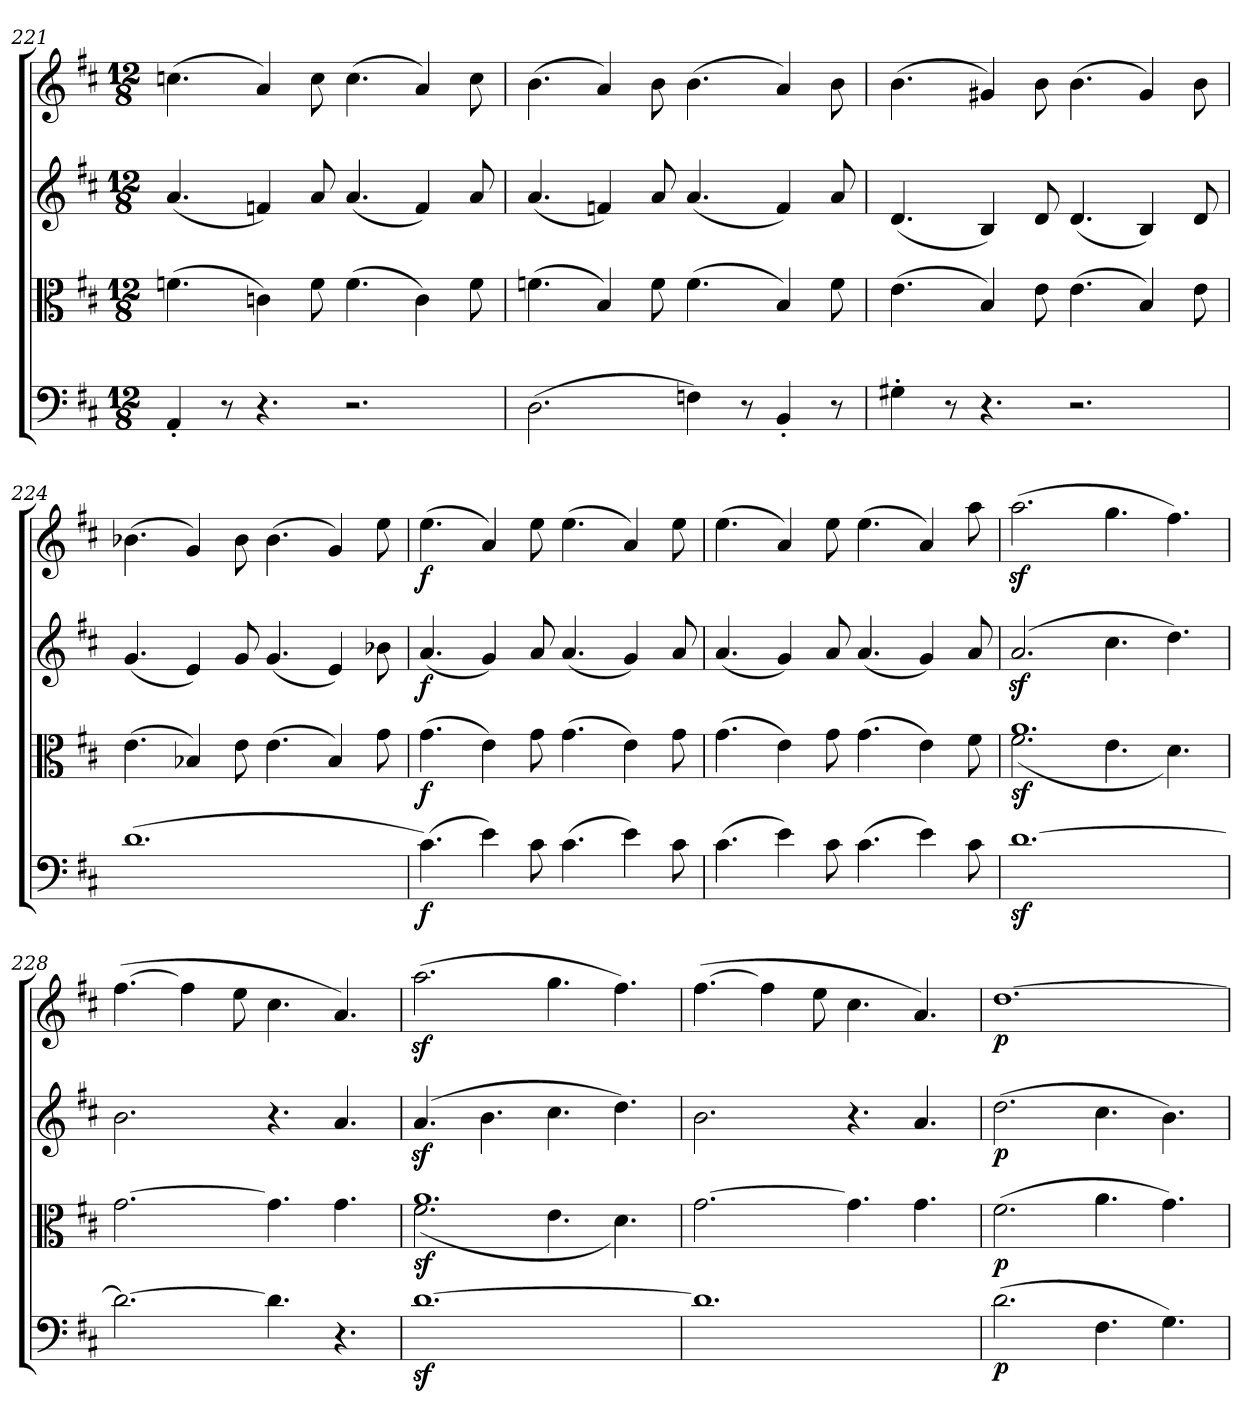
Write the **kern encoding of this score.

**kern	**dynam	**kern	**dynam	**kern	**dynam	**kern	**dynam
*part4	*part4	*part3	*part3	*part2	*part2	*part1	*part1
*staff4	*staff4	*staff3	*staff3	*staff2	*staff2	*staff1	*staff1
*clefF4	*	*clefC3	*	*clefG2	*	*clefG2	*
*k[f#c#]	*	*k[f#c#]	*	*k[f#c#]	*	*k[f#c#]	*
*M12/8	*	*M12/8	*	*M12/8	*	*M12/8	*
=221	=221	=221	=221	=221	=221	=221	=221
4AA'/	.	(>4.fn\	.	(<4.a/	.	(>4.ccn\	.
8r	.	.	.	.	.	.	.
4.r	.	4cn\)	.	4fn/)	.	4a/)	.
.	.	8f\	.	8a/	.	8cc\	.
2.r	.	(>4.f\	.	(<4.a/	.	(>4.cc\	.
.	.	4c\)	.	4f/)	.	4a/)	.
.	.	8f\	.	8a/	.	8cc\	.
!!LO:LB:g=z
=222	=222	=222	=222	=222	=222	=222	=222
(>2.D\	.	(>4.fn\	.	(<4.a/	.	(>4.b\	.
.	.	4B/)	.	4fn/)	.	4a/)	.
.	.	8f\	.	8a/	.	8b\	.
4Fn\)	.	(>4.f\	.	(<4.a/	.	(>4.b\	.
8r	.	.	.	.	.	.	.
4BB'/	.	4B/)	.	4f/)	.	4a/)	.
8r	.	8f\	.	8a/	.	8b\	.
=223	=223	=223	=223	=223	=223	=223	=223
4G#X'\	.	(>4.e\	.	(<4.d/	.	(>4.b\	.
8r	.	.	.	.	.	.	.
4.r	.	4B/)	.	4B/)	.	4g#X/)	.
.	.	8e\	.	8d/	.	8b\	.
2.r	.	(>4.e\	.	(<4.d/	.	(>4.b\	.
.	.	4B/)	.	4B/)	.	4g#/)	.
.	.	8e\	.	8d/	.	8b\	.
=224	=224	=224	=224	=224	=224	=224	=224
(>1.d	.	(>4.e\	.	(<4.g/	.	(>4.b-X\	.
.	.	4B-X/)	.	4e/)	.	4g/)	.
.	.	8e\	.	8g/	.	8b-\	.
.	.	(>4.e\	.	(<4.g/	.	(>4.b-\	.
.	.	4B-/)	.	4e/)	.	4g/)	.
.	.	8g\	.	8b-X\	.	8ee\	.
=225	=225	=225	=225	=225	=225	=225	=225
!	!LO:DY:b	!	!LO:DY:b	!	!LO:DY:b	!	!LO:DY:b
(>4.c#\)	f	(>4.g\	f	(<4.a/	f	(>4.ee\	f
4e\)	.	4e\)	.	4g/)	.	4a/)	.
8c#\	.	8g\	.	8a/	.	8ee\	.
(>4.c#\	.	(>4.g\	.	(<4.a/	.	(>4.ee\	.
4e\)	.	4e\)	.	4g/)	.	4a/)	.
8c#\	.	8g\	.	8a/	.	8ee\	.
=226	=226	=226	=226	=226	=226	=226	=226
(>4.c#\	.	(>4.g\	.	(<4.a/	.	(>4.ee\	.
4e\)	.	4e\)	.	4g/)	.	4a/)	.
8c#\	.	8g\	.	8a/	.	8ee\	.
(>4.c#\	.	(>4.g\	.	(<4.a/	.	(>4.ee\	.
4e\)	.	4e\)	.	4g/)	.	4a/)	.
8c#\	.	8f#\	.	8a/	.	8aa\	.
!!LO:PB:g=z
=227	=227	=227	=227	=227	=227	=227	=227
*	*	*^	*	*	*	*	*
!	!	!	!	!LO:DY:b	!	!	!	!
[1.dz<	.	1.a	(<2.f#\	sf	(>2.az</	.	(>2.aaz<\	.
.	.	.	4.e\	.	4.cc#\	.	4.gg\	.
.	.	.	4.d\)	.	4.dd\)	.	4.ff#\)	.
*	*	*v	*v	*	*	*	*	*
=228	=228	=228	=228	=228	=228	=228	=228
2.d\_	.	[2.g\	.	2.b\	.	(>[4.ff#\	.
.	.	.	.	.	.	4ff#\]	.
.	.	.	.	.	.	8ee\	.
4.d\]	.	4.g\]	.	4.r	.	4.cc#\	.
4.r	.	4.g\	.	4.a/	.	4.a/)	.
=229	=229	=229	=229	=229	=229	=229	=229
*	*	*^	*	*	*	*	*
!	!	!	!	!LO:DY:b	!	!	!	!
[1.dz<	.	1.a	(<2.f#\	sf	(>4.az</	.	(>2.aaz<\	.
.	.	.	.	.	4.b\	.	.	.
.	.	.	4.e\	.	4.cc#\	.	4.gg\	.
.	.	.	4.d\)	.	4.dd\)	.	4.ff#\)	.
*	*	*v	*v	*	*	*	*	*
=230	=230	=230	=230	=230	=230	=230	=230
1.d]	.	[2.g\	.	2.b\	.	(>[4.ff#\	.
.	.	.	.	.	.	4ff#\]	.
.	.	.	.	.	.	8ee\	.
.	.	4.g\]	.	4.r	.	4.cc#\	.
.	.	4.g\	.	4.a/	.	4.a/)	.
=231	=231	=231	=231	=231	=231	=231	=231
!	!LO:DY:b	!	!LO:DY:b	!	!LO:DY:b	!	!LO:DY:b
(>2.d\	p	(>2.f#\	p	(>2.dd\	p	[1.dd	p
4.F#\	.	4.a\	.	4.cc#\	.	.	.
4.G\)	.	4.g\)	.	4.b\)	.	.	.
=	=	=	=	=	=	=	=
*-	*-	*-	*-	*-	*-	*-	*-
